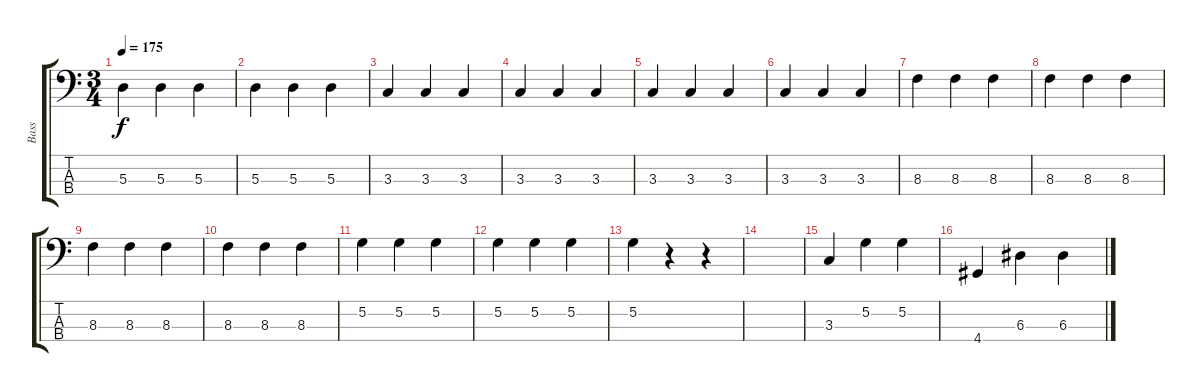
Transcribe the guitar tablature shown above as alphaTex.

\track ("Bass" "Bass") {instrument electricbassfinger}
\staff {score tabs}
\tuning (G2 D2 A1 E1) {hide}
\ts (3 4)
\tempo 175
\clef f4
\ks c
5.3.4{dy f} 5.3.4 5.3.4 |
5.3.4 5.3.4 5.3.4 |
3.3.4 3.3.4 3.3.4 |
3.3.4 3.3.4 3.3.4 |
3.3.4 3.3.4 3.3.4 |
3.3.4 3.3.4 3.3.4 |
8.3.4 8.3.4 8.3.4 |
8.3.4 8.3.4 8.3.4 |
8.3.4 8.3.4 8.3.4 |
8.3.4 8.3.4 8.3.4 |
5.2.4 5.2.4 5.2.4 |
5.2.4 5.2.4 5.2.4 |
5.2.4 r.4 r.4 |
|
3.3.4 5.2.4 5.2.4 |
4.4.4 6.3.4 6.3.4
